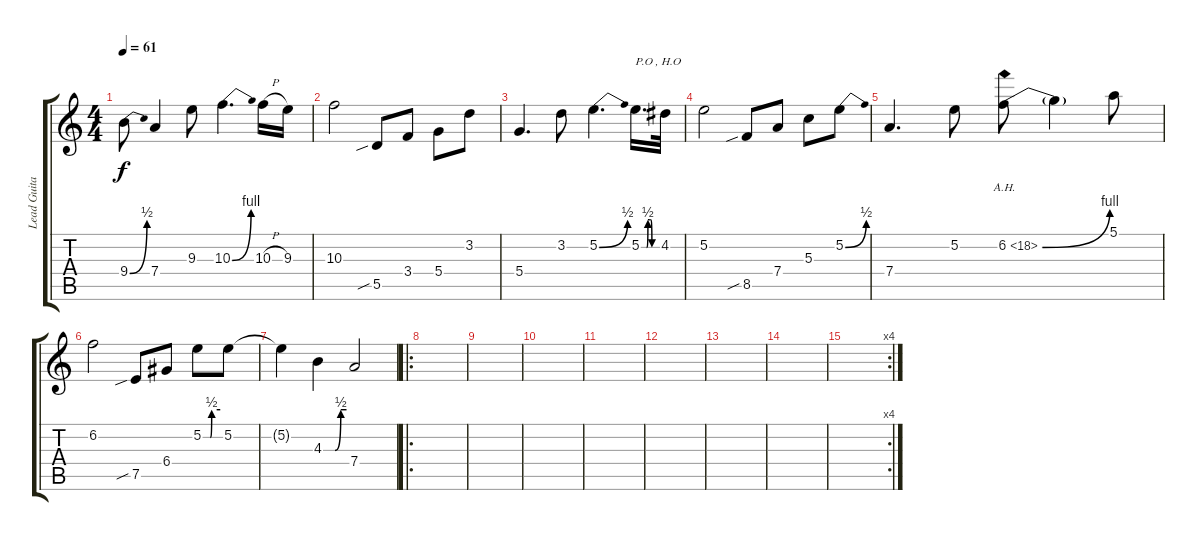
\track ("Lead Guitar" "Lead Guita") {instrument overdrivenguitar}
\staff {score tabs}
\tuning (E4 B3 G3 D3 A2 E2) {hide}
\ts (4 4)
\tempo 61
\clef g2
\ks c
9.4{be (bend 0 0 60 2)}.8{dy f} 7.4.4 9.3.8 10.3{be (bend 0 0 60 4)}.4{d} 10.3{h}.16 9.3.16 |
10.3.2 5.5{sib}.8 3.4.8 5.4.8 3.2.8 |
5.4.4{d} 3.2.8 5.2{be (bend 0 0 60 2)}.4{d} 5.2{be (custom 0 0 20 0 25 2 30 2 35 2 40 0 45 0 60 0)}.16{d txt "P.O , H.O"} 4.2.32 |
5.2.2 8.5{sib}.8 7.4.8 5.3.8 5.2{be (bend 0 0 60 2)}.8 |
7.4.4{d} 5.2.8 6.2{be (bend 0 0 60 4) ah 12}.8 6.2{t}.4 5.1.8 |
6.2.2 7.5{sib}.8 6.4.8 5.2{be (custom 0 0 25 0 30 2 60 2)}.8 5.2.8 |
5.2{t}.4 4.3{be (custom 0 0 30 0 45 2 60 2)}.4 7.4.2 |
\ro
|
|
|
|
|
|
|
\rc 4
